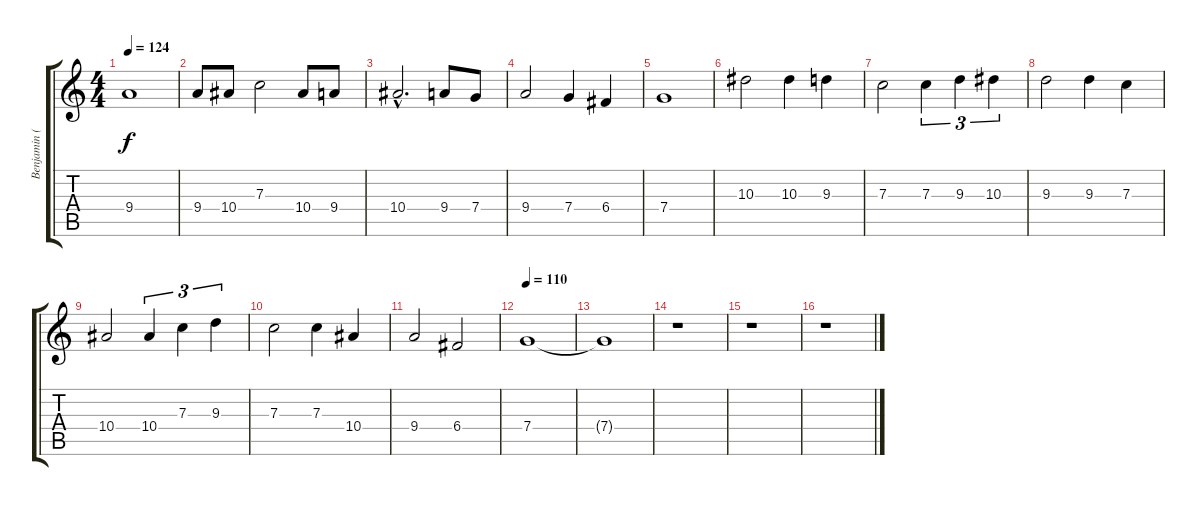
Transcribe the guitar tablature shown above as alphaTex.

\track ("Benjamin (KeybHigh)" "Benjamin (") {instrument churchorgan}
\staff {score tabs}
\tuning (D5 A4 F4 C4 G3 D3) {hide}
\ts (4 4)
\tempo 124
\clef g2
\ks c
9.4.1{dy f} |
9.4.8 10.4.8 7.3.2 10.4.8 9.4.8 |
10.4{hac}.2{d} 9.4.8 7.4.8 |
9.4.2 7.4.4 6.4.4 |
7.4.1 |
10.3.2 10.3.4 9.3.4 |
7.3.2 7.3.4{tu (3 2)} 9.3.4{tu (3 2)} 10.3.4{tu (3 2)} |
9.3.2 9.3.4 7.3.4 |
10.4.2 10.4.4{tu (3 2)} 7.3.4{tu (3 2)} 9.3.4{tu (3 2)} |
7.3.2 7.3.4 10.4.4 |
9.4.2 6.4.2 |
\tempo 110
7.4.1 |
7.4{t}.1 |
r.1 |
r.1 |
r.1
